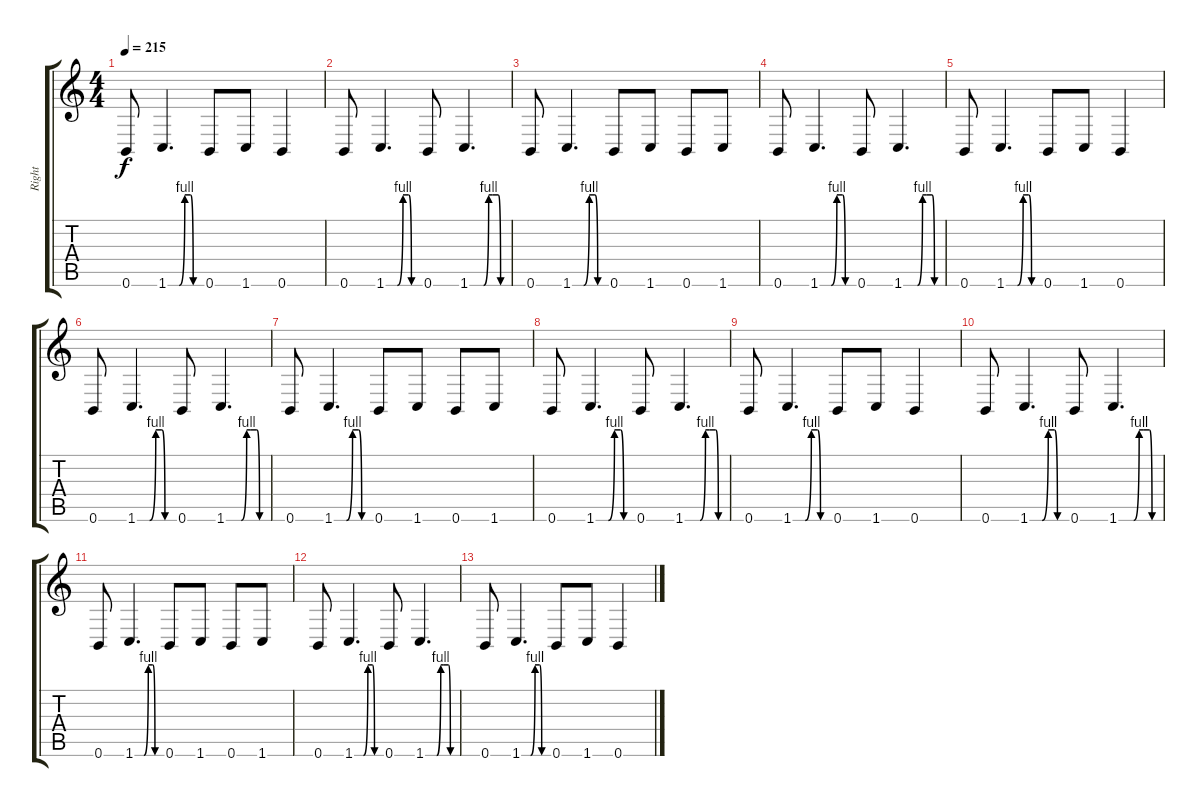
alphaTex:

\track ("Right" "Right") {instrument distortionguitar}
\staff {score tabs}
\tuning (Db4 Ab3 E3 B2 Gb2 B1) {hide}
\ts (4 4)
\tempo 215
\clef g2
\ks c
0.6.8{dy f} 1.6{be (custom 0 0 10 0 20 0 30 4 40 4 45 0 60 0)}.4{d} 0.6.8 1.6.8 0.6.4 |
0.6.8 1.6{be (custom 0 0 10 0 20 0 30 4 40 4 45 0 60 0)}.4{d} 0.6.8 1.6{be (custom 0 0 10 0 16 0 18 0 20 0 22 0 30 4 36 4 45 4 49 0 60 0)}.4{d} |
0.6.8 1.6{be (custom 0 0 10 0 20 0 30 4 40 4 45 0 60 0)}.4{d} 0.6.8 1.6.8 0.6.8 1.6.8 |
0.6.8 1.6{be (custom 0 0 10 0 20 0 30 4 40 4 45 0 60 0)}.4{d} 0.6.8 1.6{be (custom 0 0 10 0 16 0 18 0 20 0 22 0 30 4 36 4 45 4 49 0 60 0)}.4{d} |
0.6.8 1.6{be (custom 0 0 10 0 20 0 30 4 40 4 45 0 60 0)}.4{d} 0.6.8 1.6.8 0.6.4 |
0.6.8 1.6{be (custom 0 0 10 0 20 0 30 4 40 4 45 0 60 0)}.4{d} 0.6.8 1.6{be (custom 0 0 10 0 16 0 18 0 20 0 22 0 30 4 36 4 45 4 49 0 60 0)}.4{d} |
0.6.8 1.6{be (custom 0 0 10 0 20 0 30 4 40 4 45 0 60 0)}.4{d} 0.6.8 1.6.8 0.6.8 1.6.8 |
0.6.8 1.6{be (custom 0 0 10 0 20 0 30 4 40 4 45 0 60 0)}.4{d} 0.6.8 1.6{be (custom 0 0 10 0 16 0 18 0 20 0 22 0 30 4 36 4 45 4 49 0 60 0)}.4{d} |
0.6.8 1.6{be (custom 0 0 10 0 20 0 30 4 40 4 45 0 60 0)}.4{d} 0.6.8 1.6.8 0.6.4 |
0.6.8 1.6{be (custom 0 0 10 0 20 0 30 4 40 4 45 0 60 0)}.4{d} 0.6.8 1.6{be (custom 0 0 10 0 16 0 18 0 20 0 22 0 30 4 36 4 45 4 49 0 60 0)}.4{d} |
0.6.8 1.6{be (custom 0 0 10 0 20 0 30 4 40 4 45 0 60 0)}.4{d} 0.6.8 1.6.8 0.6.8 1.6.8 |
0.6.8 1.6{be (custom 0 0 10 0 20 0 30 4 40 4 45 0 60 0)}.4{d} 0.6.8 1.6{be (custom 0 0 10 0 16 0 18 0 20 0 22 0 30 4 36 4 45 4 49 0 60 0)}.4{d} |
0.6.8 1.6{be (custom 0 0 10 0 20 0 30 4 40 4 45 0 60 0)}.4{d} 0.6.8 1.6.8 0.6.4
